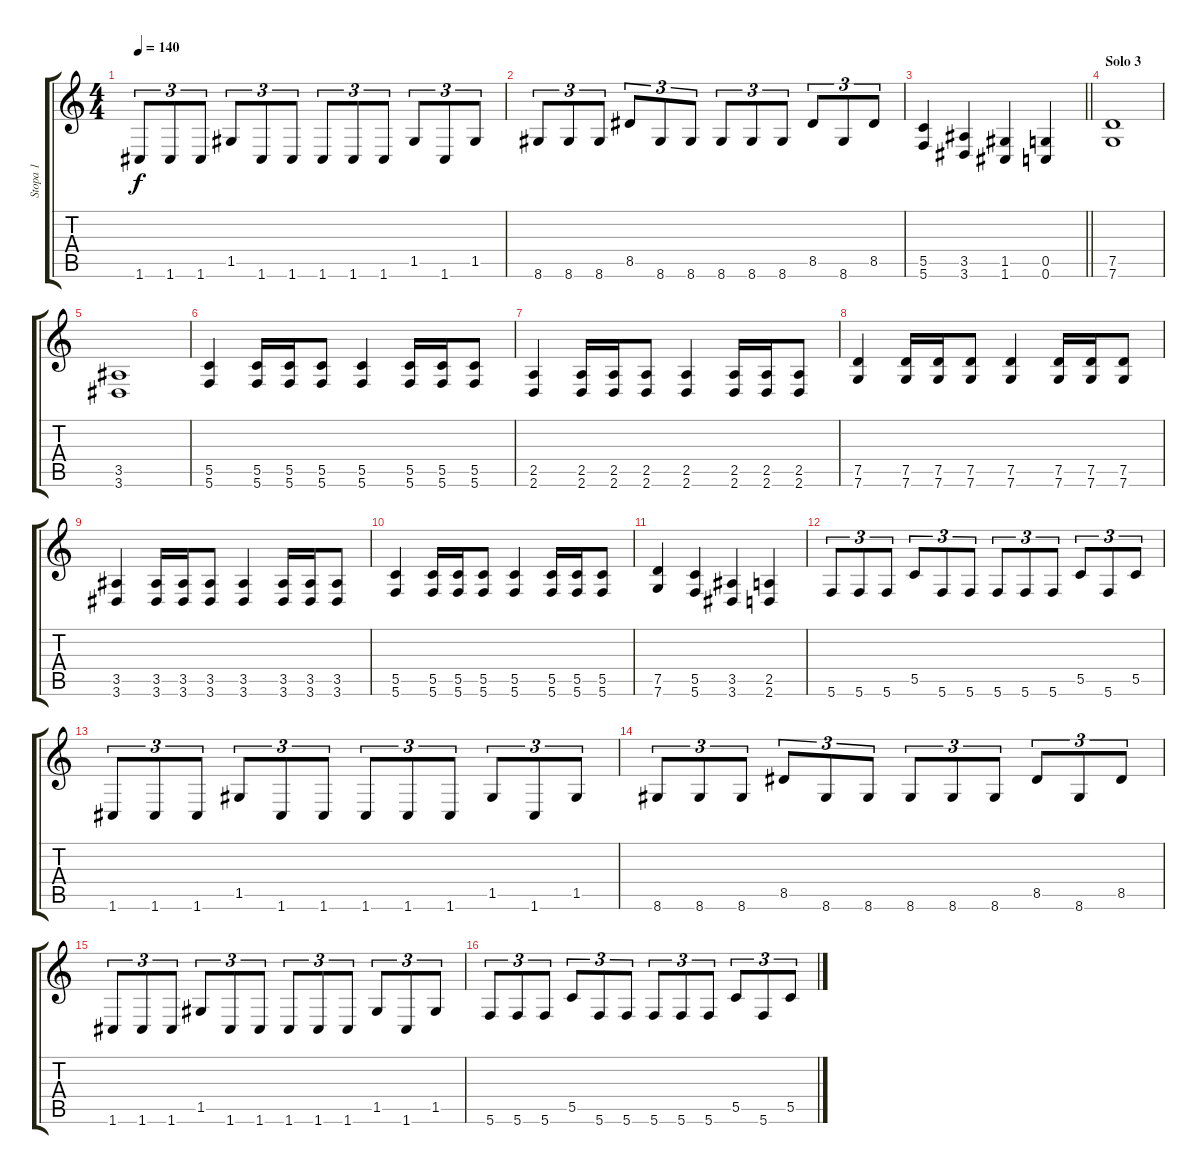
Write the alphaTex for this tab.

\track ("Stopa 1" "Stopa 1") {instrument distortionguitar}
\staff {score tabs}
\tuning (D4 A3 F3 C3 G2 C2) {hide}
\ts (4 4)
\tempo 140
\clef g2
\ks c
1.6.8{tu (3 2) dy f} 1.6.8{tu (3 2)} 1.6.8{tu (3 2)} 1.5.8{tu (3 2)} 1.6.8{tu (3 2)} 1.6.8{tu (3 2)} 1.6.8{tu (3 2)} 1.6.8{tu (3 2)} 1.6.8{tu (3 2)} 1.5.8{tu (3 2)} 1.6.8{tu (3 2)} 1.5.8{tu (3 2)} |
8.6.8{tu (3 2)} 8.6.8{tu (3 2)} 8.6.8{tu (3 2)} 8.5.8{tu (3 2)} 8.6.8{tu (3 2)} 8.6.8{tu (3 2)} 8.6.8{tu (3 2)} 8.6.8{tu (3 2)} 8.6.8{tu (3 2)} 8.5.8{tu (3 2)} 8.6.8{tu (3 2)} 8.5.8{tu (3 2)} |
\barLineRight lightlight
(5.5 5.6).4 (3.5 3.6).4 (1.5 1.6).4 (0.5 0.6).4 |
\section ("" "Solo 3")
(7.5 7.6).1 |
(3.5 3.6).1 |
(5.5 5.6).4 (5.5 5.6).16 (5.5 5.6).16 (5.5 5.6).8 (5.5 5.6).4 (5.5 5.6).16 (5.5 5.6).16 (5.5 5.6).8 |
(2.5 2.6).4 (2.5 2.6).16 (2.5 2.6).16 (2.5 2.6).8 (2.5 2.6).4 (2.5 2.6).16 (2.5 2.6).16 (2.5 2.6).8 |
(7.5 7.6).4 (7.5 7.6).16 (7.5 7.6).16 (7.5 7.6).8 (7.5 7.6).4 (7.5 7.6).16 (7.5 7.6).16 (7.5 7.6).8 |
(3.5 3.6).4 (3.5 3.6).16 (3.5 3.6).16 (3.5 3.6).8 (3.5 3.6).4 (3.5 3.6).16 (3.5 3.6).16 (3.5 3.6).8 |
(5.5 5.6).4 (5.5 5.6).16 (5.5 5.6).16 (5.5 5.6).8 (5.5 5.6).4 (5.5 5.6).16 (5.5 5.6).16 (5.5 5.6).8 |
(7.5 7.6).4 (5.5 5.6).4 (3.5 3.6).4 (2.5 2.6).4 |
5.6.8{tu (3 2)} 5.6.8{tu (3 2)} 5.6.8{tu (3 2)} 5.5.8{tu (3 2)} 5.6.8{tu (3 2)} 5.6.8{tu (3 2)} 5.6.8{tu (3 2)} 5.6.8{tu (3 2)} 5.6.8{tu (3 2)} 5.5.8{tu (3 2)} 5.6.8{tu (3 2)} 5.5.8{tu (3 2)} |
1.6.8{tu (3 2)} 1.6.8{tu (3 2)} 1.6.8{tu (3 2)} 1.5.8{tu (3 2)} 1.6.8{tu (3 2)} 1.6.8{tu (3 2)} 1.6.8{tu (3 2)} 1.6.8{tu (3 2)} 1.6.8{tu (3 2)} 1.5.8{tu (3 2)} 1.6.8{tu (3 2)} 1.5.8{tu (3 2)} |
8.6.8{tu (3 2)} 8.6.8{tu (3 2)} 8.6.8{tu (3 2)} 8.5.8{tu (3 2)} 8.6.8{tu (3 2)} 8.6.8{tu (3 2)} 8.6.8{tu (3 2)} 8.6.8{tu (3 2)} 8.6.8{tu (3 2)} 8.5.8{tu (3 2)} 8.6.8{tu (3 2)} 8.5.8{tu (3 2)} |
1.6.8{tu (3 2)} 1.6.8{tu (3 2)} 1.6.8{tu (3 2)} 1.5.8{tu (3 2)} 1.6.8{tu (3 2)} 1.6.8{tu (3 2)} 1.6.8{tu (3 2)} 1.6.8{tu (3 2)} 1.6.8{tu (3 2)} 1.5.8{tu (3 2)} 1.6.8{tu (3 2)} 1.5.8{tu (3 2)} |
5.6.8{tu (3 2)} 5.6.8{tu (3 2)} 5.6.8{tu (3 2)} 5.5.8{tu (3 2)} 5.6.8{tu (3 2)} 5.6.8{tu (3 2)} 5.6.8{tu (3 2)} 5.6.8{tu (3 2)} 5.6.8{tu (3 2)} 5.5.8{tu (3 2)} 5.6.8{tu (3 2)} 5.5.8{tu (3 2)}
